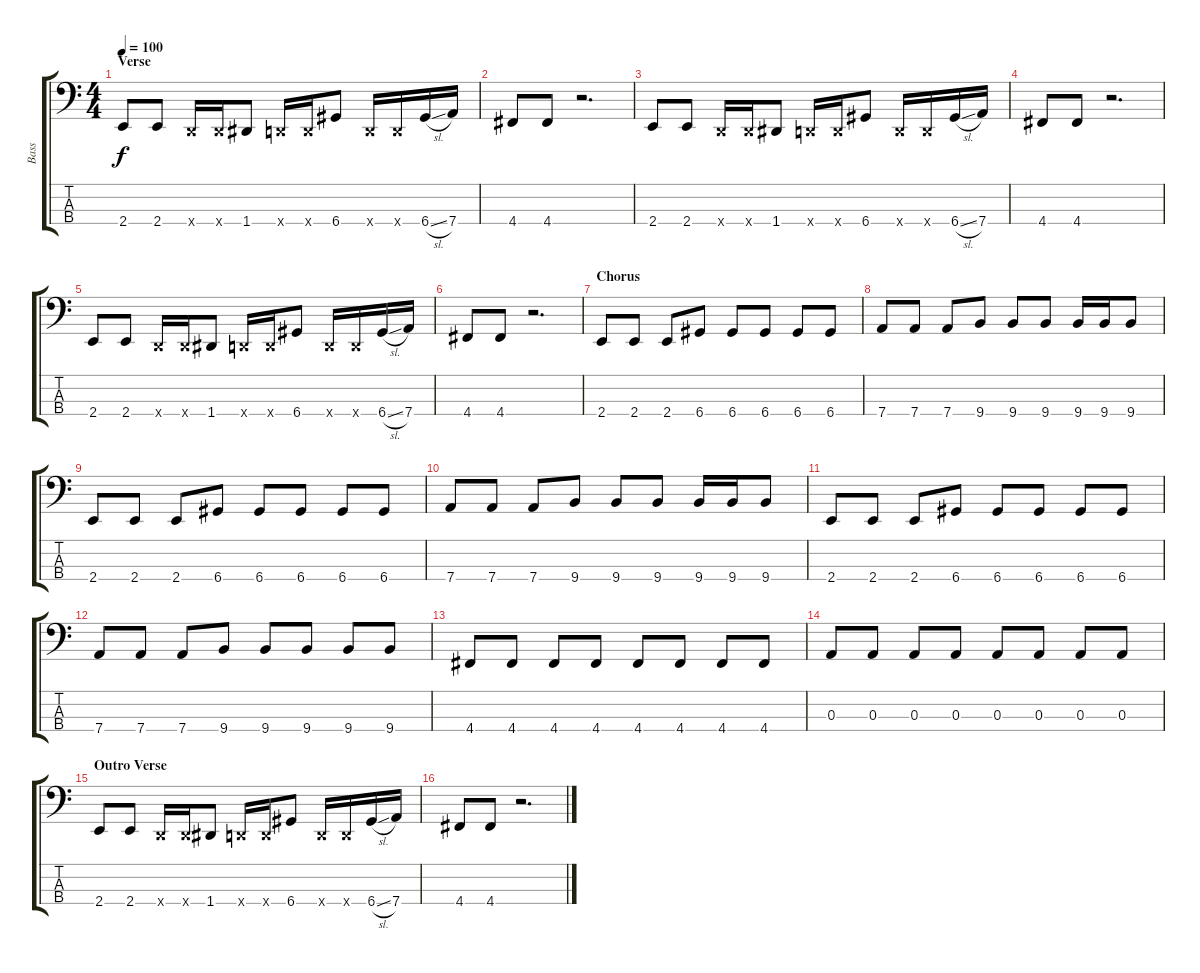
\track ("Bass" "Bass") {instrument electricbasspick}
\staff {score tabs}
\tuning (G2 D2 A1 D1) {hide}
\ts (4 4)
\section ("" "Verse")
\tempo 100
\clef f4
\ks c
2.4.8{dy f instrument electricbasspick} 2.4.8 0.4{x}.16 0.4{x}.16 1.4.8 0.4{x}.16 0.4{x}.16 6.4.8 0.4{x}.16 0.4{x}.16 6.4{sl}.16 7.4.16 |
4.4.8 4.4.8 r.2{d} |
2.4.8{instrument electricbasspick} 2.4.8 0.4{x}.16 0.4{x}.16 1.4.8 0.4{x}.16 0.4{x}.16 6.4.8 0.4{x}.16 0.4{x}.16 6.4{sl}.16 7.4.16 |
4.4.8 4.4.8 r.2{d} |
2.4.8{instrument electricbasspick} 2.4.8 0.4{x}.16 0.4{x}.16 1.4.8 0.4{x}.16 0.4{x}.16 6.4.8 0.4{x}.16 0.4{x}.16 6.4{sl}.16 7.4.16 |
4.4.8 4.4.8 r.2{d} |
\section ("" "Chorus")
2.4.8 2.4.8 2.4.8 6.4.8 6.4.8 6.4.8 6.4.8 6.4.8 |
7.4.8 7.4.8 7.4.8 9.4.8 9.4.8 9.4.8 9.4.16 9.4.16 9.4.8 |
2.4.8 2.4.8 2.4.8 6.4.8 6.4.8 6.4.8 6.4.8 6.4.8 |
7.4.8 7.4.8 7.4.8 9.4.8 9.4.8 9.4.8 9.4.16 9.4.16 9.4.8 |
2.4.8 2.4.8 2.4.8 6.4.8 6.4.8 6.4.8 6.4.8 6.4.8 |
7.4.8 7.4.8 7.4.8 9.4.8 9.4.8 9.4.8 9.4.8 9.4.8 |
4.4.8 4.4.8 4.4.8 4.4.8 4.4.8 4.4.8 4.4.8 4.4.8 |
0.3.8 0.3.8 0.3.8 0.3.8 0.3.8 0.3.8 0.3.8 0.3.8 |
\section ("" "Outro Verse")
2.4.8{instrument electricbasspick} 2.4.8 0.4{x}.16 0.4{x}.16 1.4.8 0.4{x}.16 0.4{x}.16 6.4.8 0.4{x}.16 0.4{x}.16 6.4{sl}.16 7.4.16 |
4.4.8 4.4.8 r.2{d}
